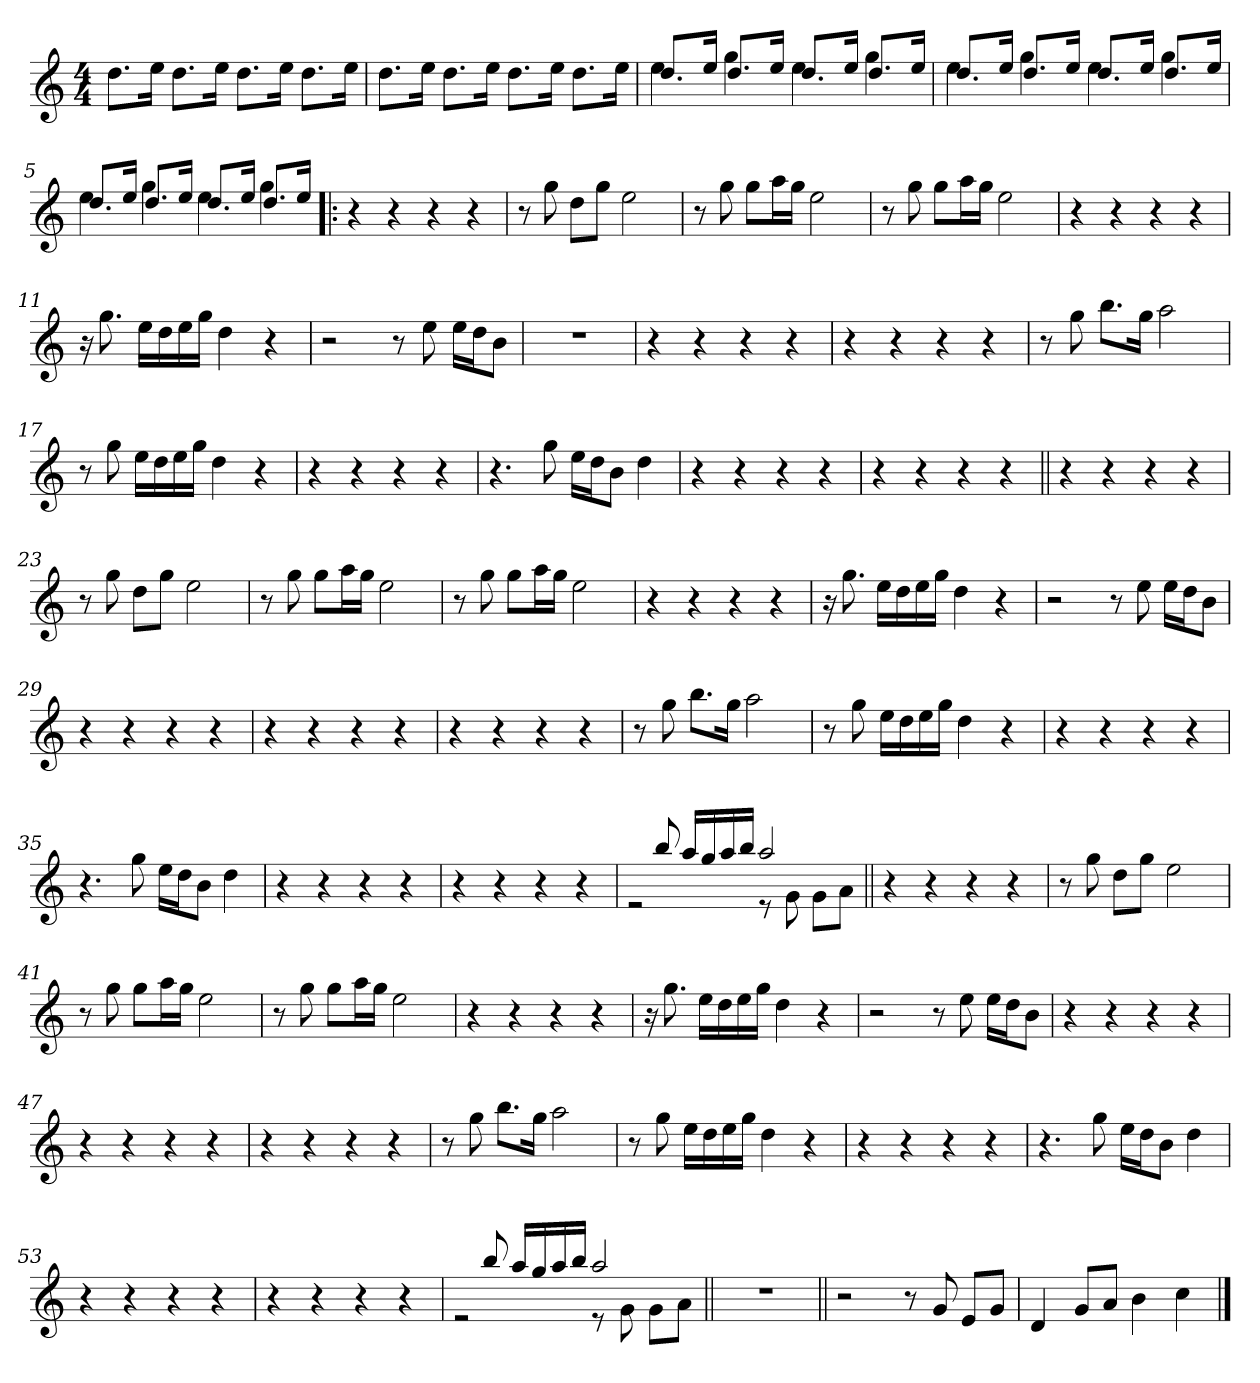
**kern
*part1
*staff1
!!LO:PB:g=z
*clefG2
*k[]
*C:
*M4/4
*MM107
=1
8.ddi\L
16eei\Jk
8.ddi\L
16eei\Jk
8.ddi\L
16eei\Jk
8.ddi\L
16eei\Jk
=2
8.ddi\L
16eei\Jk
8.ddi\L
16eei\Jk
8.ddi\L
16eei\Jk
8.ddi\L
16eei\Jk
=3
*^
8.ddi/L	4eei\
16eei/Jk	.
8.ddi/L	4ggi\
16eei/Jk	.
8.ddi/L	4eei\
16eei/Jk	.
8.ddi/L	4ggi\
16eei/Jk	.
!!LO:LB:g=z	!!
=4	=4
8.ddi/L	4eei\
16eei/Jk	.
8.ddi/L	4ggi\
16eei/Jk	.
8.ddi/L	4eei\
16eei/Jk	.
8.ddi/L	4ggi\
16eei/Jk	.
=5	=5
8.ddi/L	4eei\
16eei/Jk	.
8.ddi/L	4ggi\
16eei/Jk	.
8.ddi/L	4eei\
16eei/Jk	.
8.ddi/L	4ggi\
16eei/Jk	.
*v	*v
=6!|:
4r
4r
4r
4r
=7
8r
8ggi\
8ddi\L
8ggi\J
2eei\
!!LO:LB:g=z
=8
8r
8ggi\
8ggi\L
16aai\L
16ggi\JJ
2eei\
=9
8r
8ggi\
8ggi\L
16aai\L
16ggi\JJ
2eei\
=10
4r
4r
4r
4r
=11
16r
8.ggi\
16eei\LL
16ddi\
16eei\
16ggi\JJ
4ddi\
4r
=12
2r
8r
8eei\
16eei\LL
16ddi\J
8bi\J
=13
1r
!!LO:LB:g=z
=14
4r
4r
4r
4r
=15
4r
4r
4r
4r
=16
8r
8ggi\
8.bbi\L
16ggi\Jk
2aai\
=17
8r
8ggi\
16eei\LL
16ddi\
16eei\
16ggi\JJ
4ddi\
4r
=18
4r
4r
4r
4r
=19
4.r
8ggi\
16eei\LL
16ddi\J
8bi\J
4ddi\
!!LO:LB:g=z
=20
4r
4r
4r
4r
=21
4r
4r
4r
4r
=22||
4r
4r
4r
4r
=23
8r
8ggi\
8ddi\L
8ggi\J
2eei\
=24
8r
8ggi\
8ggi\L
16aai\L
16ggi\JJ
2eei\
=25
8r
8ggi\
8ggi\L
16aai\L
16ggi\JJ
2eei\
!!LO:LB:g=z
=26
4r
4r
4r
4r
=27
16r
8.ggi\
16eei\LL
16ddi\
16eei\
16ggi\JJ
4ddi\
4r
=28
2r
8r
8eei\
16eei\LL
16ddi\J
8bi\J
=29
4r
4r
4r
4r
=30
4r
4r
4r
4r
=31
4r
4r
4r
4r
!!LO:LB:g=z
=32
8r
8ggi\
8.bbi\L
16ggi\Jk
2aai\
=33
8r
8ggi\
16eei\LL
16ddi\
16eei\
16ggi\JJ
4ddi\
4r
=34
4r
4r
4r
4r
=35
4.r
8ggi\
16eei\LL
16ddi\J
8bi\J
4ddi\
=36
4r
4r
4r
4r
=37
4r
4r
4r
4r
!!LO:LB:g=z
=38
*^
8ryy	2r
8bbi/	.
16aai/LL	.
16ggi/	.
16aai/	.
16bbi/JJ	.
2aai/	8r
.	8gi\
.	8gi\L
.	8ai\J
*v	*v
=39||
4r
4r
4r
4r
=40
8r
8ggi\
8ddi\L
8ggi\J
2eei\
=41
8r
8ggi\
8ggi\L
16aai\L
16ggi\JJ
2eei\
=42
8r
8ggi\
8ggi\L
16aai\L
16ggi\JJ
2eei\
!!LO:LB:g=z
=43
4r
4r
4r
4r
=44
16r
8.ggi\
16eei\LL
16ddi\
16eei\
16ggi\JJ
4ddi\
4r
=45
2r
8r
8eei\
16eei\LL
16ddi\J
8bi\J
=46
4r
4r
4r
4r
=47
4r
4r
4r
4r
=48
4r
4r
4r
4r
!!LO:LB:g=z
=49
8r
8ggi\
8.bbi\L
16ggi\Jk
2aai\
=50
8r
8ggi\
16eei\LL
16ddi\
16eei\
16ggi\JJ
4ddi\
4r
=51
4r
4r
4r
4r
=52
4.r
8ggi\
16eei\LL
16ddi\J
8bi\J
4ddi\
=53
4r
4r
4r
4r
!!LO:LB:g=z
=54
4r
4r
4r
4r
=55
*^
8ryy	2r
8bbi/	.
16aai/LL	.
16ggi/	.
16aai/	.
16bbi/JJ	.
2aai/	8r
.	8gi\
.	8gi\L
.	8ai\J
*v	*v
=56||
1r
=57||
2r
8r
8gi/
8ei/L
8gi/J
=58
4di/
8gi/L
8ai/J
4bi\
4cci\
==
*-
